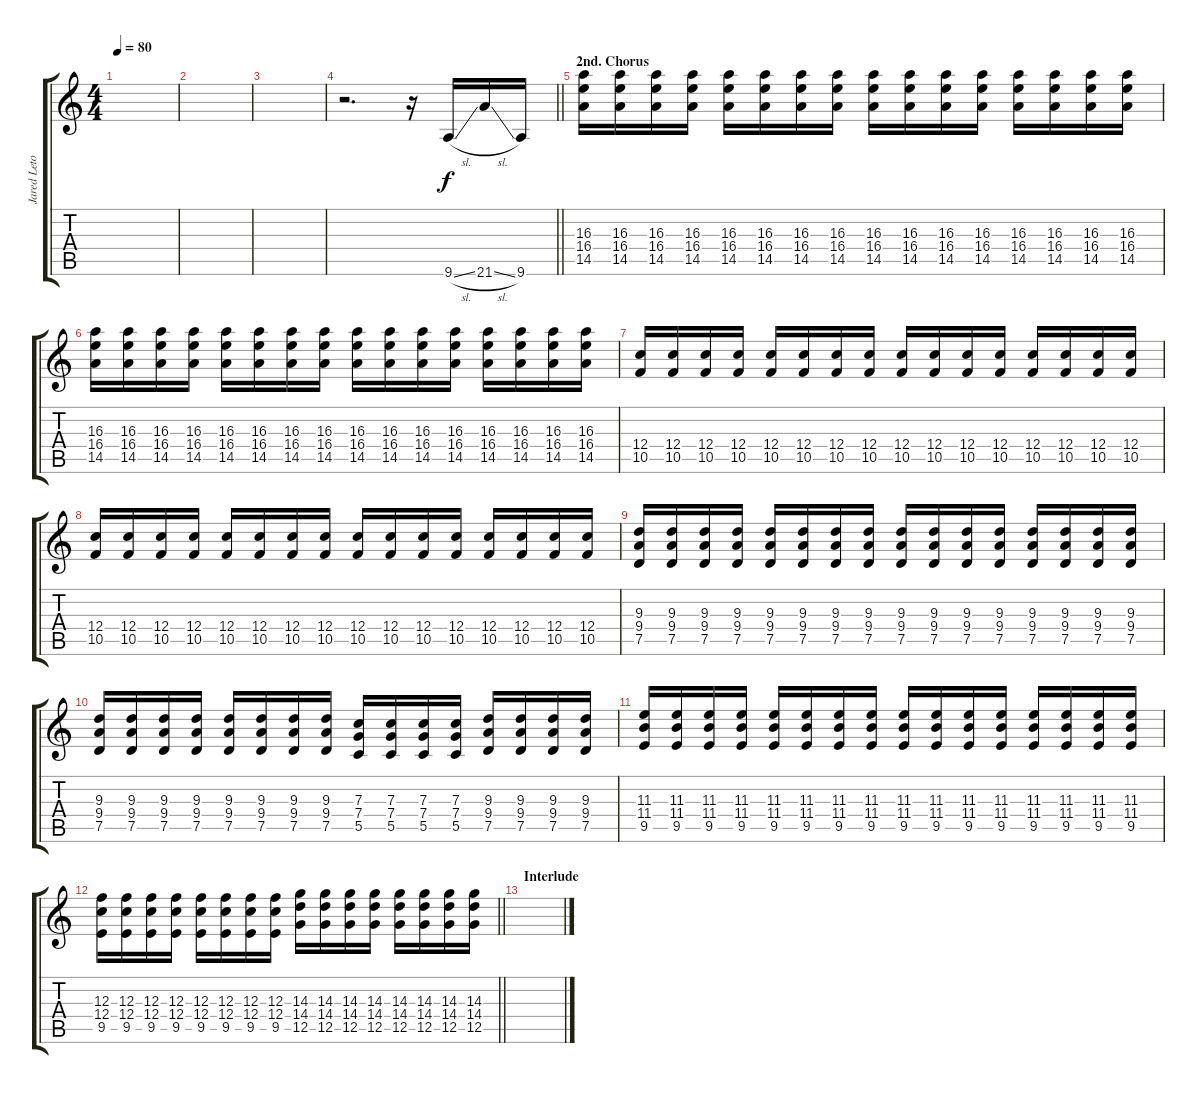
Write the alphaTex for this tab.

\track ("Jared Leto - Guiter" "Jared Leto") {instrument distortionguitar}
\staff {score tabs}
\tuning (D4 A3 F3 C3 G2 C2) {hide}
\ts (4 4)
\tempo 80
\clef g2
\ks c
|
|
|
\barLineRight lightlight
r.2{d} r.16 9.6{sl}.16 21.6{sl}.16 9.6.16 |
\section ("" "2nd. Chorus")
(16.3 16.4 14.5).16 (16.3 16.4 14.5).16 (16.3 16.4 14.5).16 (16.3 16.4 14.5).16 (16.3 16.4 14.5).16 (16.3 16.4 14.5).16 (16.3 16.4 14.5).16 (16.3 16.4 14.5).16 (16.3 16.4 14.5).16 (16.3 16.4 14.5).16 (16.3 16.4 14.5).16 (16.3 16.4 14.5).16 (16.3 16.4 14.5).16 (16.3 16.4 14.5).16 (16.3 16.4 14.5).16 (16.3 16.4 14.5).16 |
(16.3 16.4 14.5).16 (16.3 16.4 14.5).16 (16.3 16.4 14.5).16 (16.3 16.4 14.5).16 (16.3 16.4 14.5).16 (16.3 16.4 14.5).16 (16.3 16.4 14.5).16 (16.3 16.4 14.5).16 (16.3 16.4 14.5).16 (16.3 16.4 14.5).16 (16.3 16.4 14.5).16 (16.3 16.4 14.5).16 (16.3 16.4 14.5).16 (16.3 16.4 14.5).16 (16.3 16.4 14.5).16 (16.3 16.4 14.5).16 |
(12.4 10.5).16 (12.4 10.5).16 (12.4 10.5).16 (12.4 10.5).16 (12.4 10.5).16 (12.4 10.5).16 (12.4 10.5).16 (12.4 10.5).16 (12.4 10.5).16 (12.4 10.5).16 (12.4 10.5).16 (12.4 10.5).16 (12.4 10.5).16 (12.4 10.5).16 (12.4 10.5).16 (12.4 10.5).16 |
(12.4 10.5).16 (12.4 10.5).16 (12.4 10.5).16 (12.4 10.5).16 (12.4 10.5).16 (12.4 10.5).16 (12.4 10.5).16 (12.4 10.5).16 (12.4 10.5).16 (12.4 10.5).16 (12.4 10.5).16 (12.4 10.5).16 (12.4 10.5).16 (12.4 10.5).16 (12.4 10.5).16 (12.4 10.5).16 |
(9.3 9.4 7.5).16 (9.3 9.4 7.5).16 (9.3 9.4 7.5).16 (9.3 9.4 7.5).16 (9.3 9.4 7.5).16 (9.3 9.4 7.5).16 (9.3 9.4 7.5).16 (9.3 9.4 7.5).16 (9.3 9.4 7.5).16 (9.3 9.4 7.5).16 (9.3 9.4 7.5).16 (9.3 9.4 7.5).16 (9.3 9.4 7.5).16 (9.3 9.4 7.5).16 (9.3 9.4 7.5).16 (9.3 9.4 7.5).16 |
(9.3 9.4 7.5).16 (9.3 9.4 7.5).16 (9.3 9.4 7.5).16 (9.3 9.4 7.5).16 (9.3 9.4 7.5).16 (9.3 9.4 7.5).16 (9.3 9.4 7.5).16 (9.3 9.4 7.5).16 (7.3 7.4 5.5).16 (7.3 7.4 5.5).16 (7.3 7.4 5.5).16 (7.3 7.4 5.5).16 (9.3 9.4 7.5).16 (9.3 9.4 7.5).16 (9.3 9.4 7.5).16 (9.3 9.4 7.5).16 |
(11.3 11.4 9.5).16 (11.3 11.4 9.5).16 (11.3 11.4 9.5).16 (11.3 11.4 9.5).16 (11.3 11.4 9.5).16 (11.3 11.4 9.5).16 (11.3 11.4 9.5).16 (11.3 11.4 9.5).16 (11.3 11.4 9.5).16 (11.3 11.4 9.5).16 (11.3 11.4 9.5).16 (11.3 11.4 9.5).16 (11.3 11.4 9.5).16 (11.3 11.4 9.5).16 (11.3 11.4 9.5).16 (11.3 11.4 9.5).16 |
\barLineRight lightlight
(12.3 12.4 9.5).16 (12.3 12.4 9.5).16 (12.3 12.4 9.5).16 (12.3 12.4 9.5).16 (12.3 12.4 9.5).16 (12.3 12.4 9.5).16 (12.3 12.4 9.5).16 (12.3 12.4 9.5).16 (14.3 14.4 12.5).16 (14.3 14.4 12.5).16 (14.3 14.4 12.5).16 (14.3 14.4 12.5).16 (14.3 14.4 12.5).16 (14.3 14.4 12.5).16 (14.3 14.4 12.5).16 (14.3 14.4 12.5).16 |
\section ("" "Interlude")
